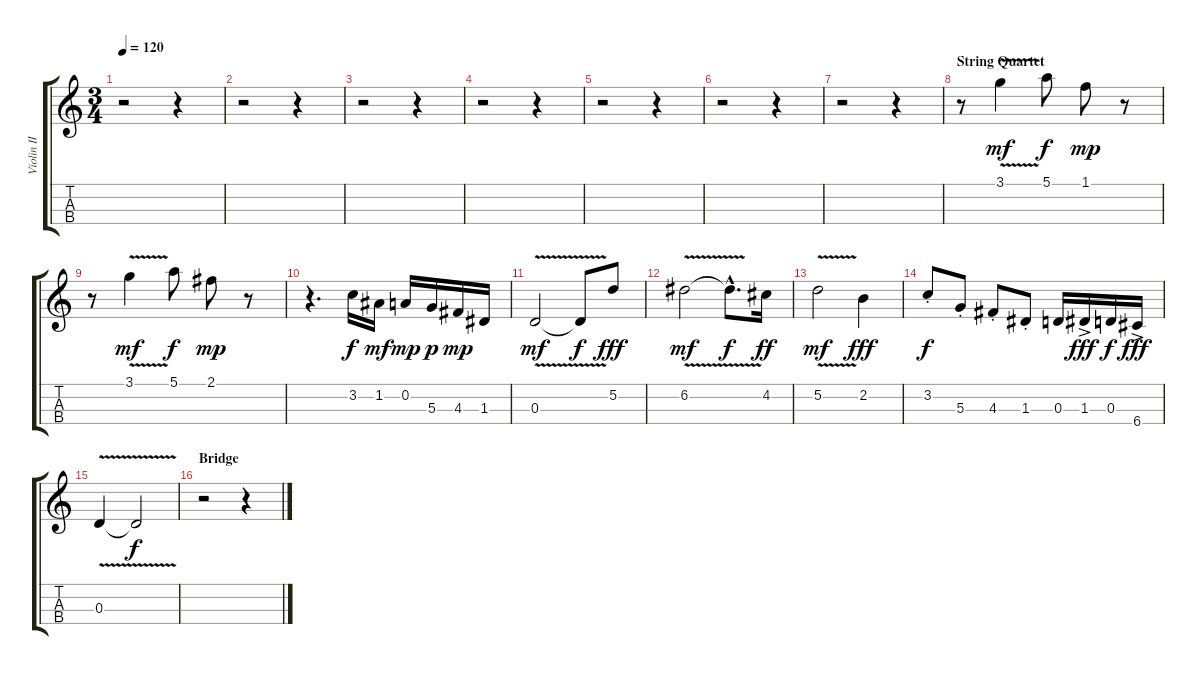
\track ("Violin II" "Violin II") {instrument violin}
\staff {score tabs}
\tuning (E5 A4 D4 G3) {hide}
\ts (3 4)
\tempo 120
\clef g2
\ks c
r.2{dy mf} r.4 |
r.2 r.4 |
r.2 r.4 |
r.2 r.4 |
r.2 r.4 |
r.2 r.4 |
r.2 r.4 |
\section ("" "String Quartet")
r.8 3.1{v}.4 5.1.8{dy f} 1.1.8{dy mp} r.8 |
r.8 3.1{v}.4{dy mf} 5.1.8{dy f} 2.1.8{dy mp} r.8 |
r.4{d volume 13} 3.2.16{dy f} 1.2.16{dy mf} 0.2.16{dy mp} 5.3.16{dy p} 4.3.16{dy mp} 1.3.16 |
0.3{v}.2{dy mf} 0.3{t}.8{dy f} 5.2.8{dy fff} |
6.2{v}.2{dy mf} 6.2{hac t}.8{d dy f} 4.2.16{dy ff} |
5.2{v}.2{dy mf} 2.2.4{dy fff} |
3.2{st}.8{dy f} 5.3{st}.8 4.3{st}.8 1.3{st}.8 0.3.16 1.3{ac}.16{dy fff} 0.3.16{dy f} 6.4{ac}.16{dy fff} |
0.3{v}.4{volume 9} 0.3{t}.2{dy f volume 16} |
\section ("" "Bridge")
r.2 r.4
